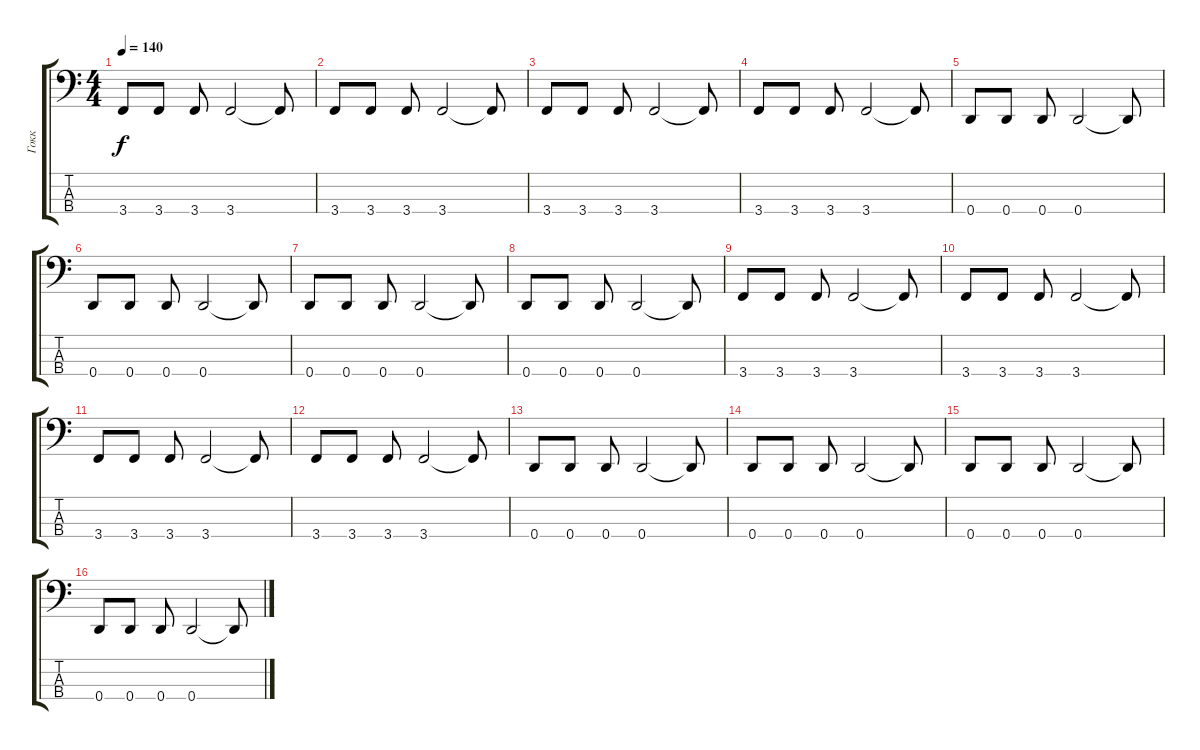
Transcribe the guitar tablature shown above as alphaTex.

\track ("Гокк" "Гокк") {instrument electricbasspick}
\staff {score tabs}
\tuning (G2 D2 A1 D1) {hide}
\ts (4 4)
\tempo 140
\clef f4
\ks c
3.4.8{dy f} 3.4.8 3.4.8 3.4.2 3.4{t}.8 |
3.4.8 3.4.8 3.4.8 3.4.2 3.4{t}.8 |
3.4.8 3.4.8 3.4.8 3.4.2 3.4{t}.8 |
3.4.8 3.4.8 3.4.8 3.4.2 3.4{t}.8 |
0.4.8 0.4.8 0.4.8 0.4.2 0.4{t}.8 |
0.4.8 0.4.8 0.4.8 0.4.2 0.4{t}.8 |
0.4.8 0.4.8 0.4.8 0.4.2 0.4{t}.8 |
0.4.8 0.4.8 0.4.8 0.4.2 0.4{t}.8 |
3.4.8 3.4.8 3.4.8 3.4.2 3.4{t}.8 |
3.4.8 3.4.8 3.4.8 3.4.2 3.4{t}.8 |
3.4.8 3.4.8 3.4.8 3.4.2 3.4{t}.8 |
3.4.8 3.4.8 3.4.8 3.4.2 3.4{t}.8 |
0.4.8 0.4.8 0.4.8 0.4.2 0.4{t}.8 |
0.4.8 0.4.8 0.4.8 0.4.2 0.4{t}.8 |
0.4.8 0.4.8 0.4.8 0.4.2 0.4{t}.8 |
0.4.8 0.4.8 0.4.8 0.4.2 0.4{t}.8
